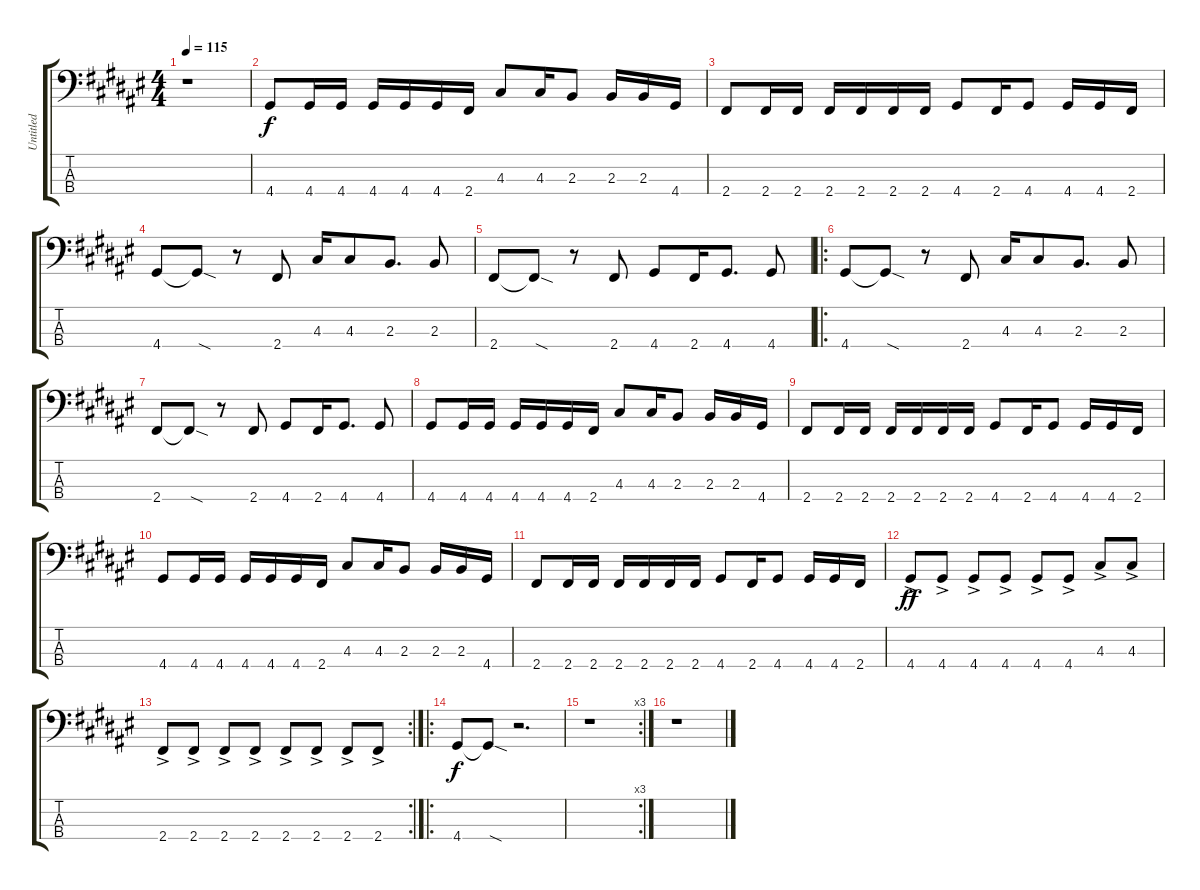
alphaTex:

\track ("Untitled" "Untitled") {instrument electricbasspick}
\staff {score tabs}
\tuning (G2 D2 A1 E1) {hide}
\ts (4 4)
\tempo 115
\clef f4
\ks f#
r.1{dy f instrument electricbasspick} |
\ks d#minor
4.4.8 4.4.16 4.4.16 4.4.16 4.4.16 4.4.16 2.4.16 4.3.8 4.3.16 2.3.8 2.3.16 2.3.16 4.4.16 |
2.4.8 2.4.16 2.4.16 2.4.16 2.4.16 2.4.16 2.4.16 4.4.8 2.4.16 4.4.8 4.4.16 4.4.16 2.4.16 |
\ks f#
4.4.8 4.4{sod t}.8 r.8 2.4.8 4.3.16 4.3.8 2.3.8{d} 2.3.8 |
\ks d#minor
2.4.8 2.4{sod t}.8 r.8 2.4.8 4.4.8 2.4.16 4.4.8{d} 4.4.8 |
\ro
\ks f#
4.4.8 4.4{sod t}.8 r.8 2.4.8 4.3.16 4.3.8 2.3.8{d} 2.3.8 |
\ks d#minor
2.4.8 2.4{sod t}.8 r.8 2.4.8 4.4.8 2.4.16 4.4.8{d} 4.4.8 |
4.4.8 4.4.16 4.4.16 4.4.16 4.4.16 4.4.16 2.4.16 4.3.8 4.3.16 2.3.8 2.3.16 2.3.16 4.4.16 |
2.4.8 2.4.16 2.4.16 2.4.16 2.4.16 2.4.16 2.4.16 4.4.8 2.4.16 4.4.8 4.4.16 4.4.16 2.4.16 |
\ks f#
4.4.8 4.4.16 4.4.16 4.4.16 4.4.16 4.4.16 2.4.16 4.3.8 4.3.16 2.3.8 2.3.16 2.3.16 4.4.16 |
\ks d#minor
2.4.8 2.4.16 2.4.16 2.4.16 2.4.16 2.4.16 2.4.16 4.4.8 2.4.16 4.4.8 4.4.16 4.4.16 2.4.16 |
\ks f#
4.4{ac}.8{dy ff} 4.4{ac}.8 4.4{ac}.8 4.4{ac}.8 4.4{ac}.8 4.4{ac}.8 4.3{ac}.8 4.3{ac}.8 |
\rc 2
\ks d#minor
2.4{ac}.8 2.4{ac}.8 2.4{ac}.8 2.4{ac}.8 2.4{ac}.8 2.4{ac}.8 2.4{ac}.8 2.4{ac}.8 |
\ro
\ks f#
4.4.8{dy f} 4.4{sod t}.8 r.2{d} |
\rc 3
\ks d#minor
r.1 |
r.1
